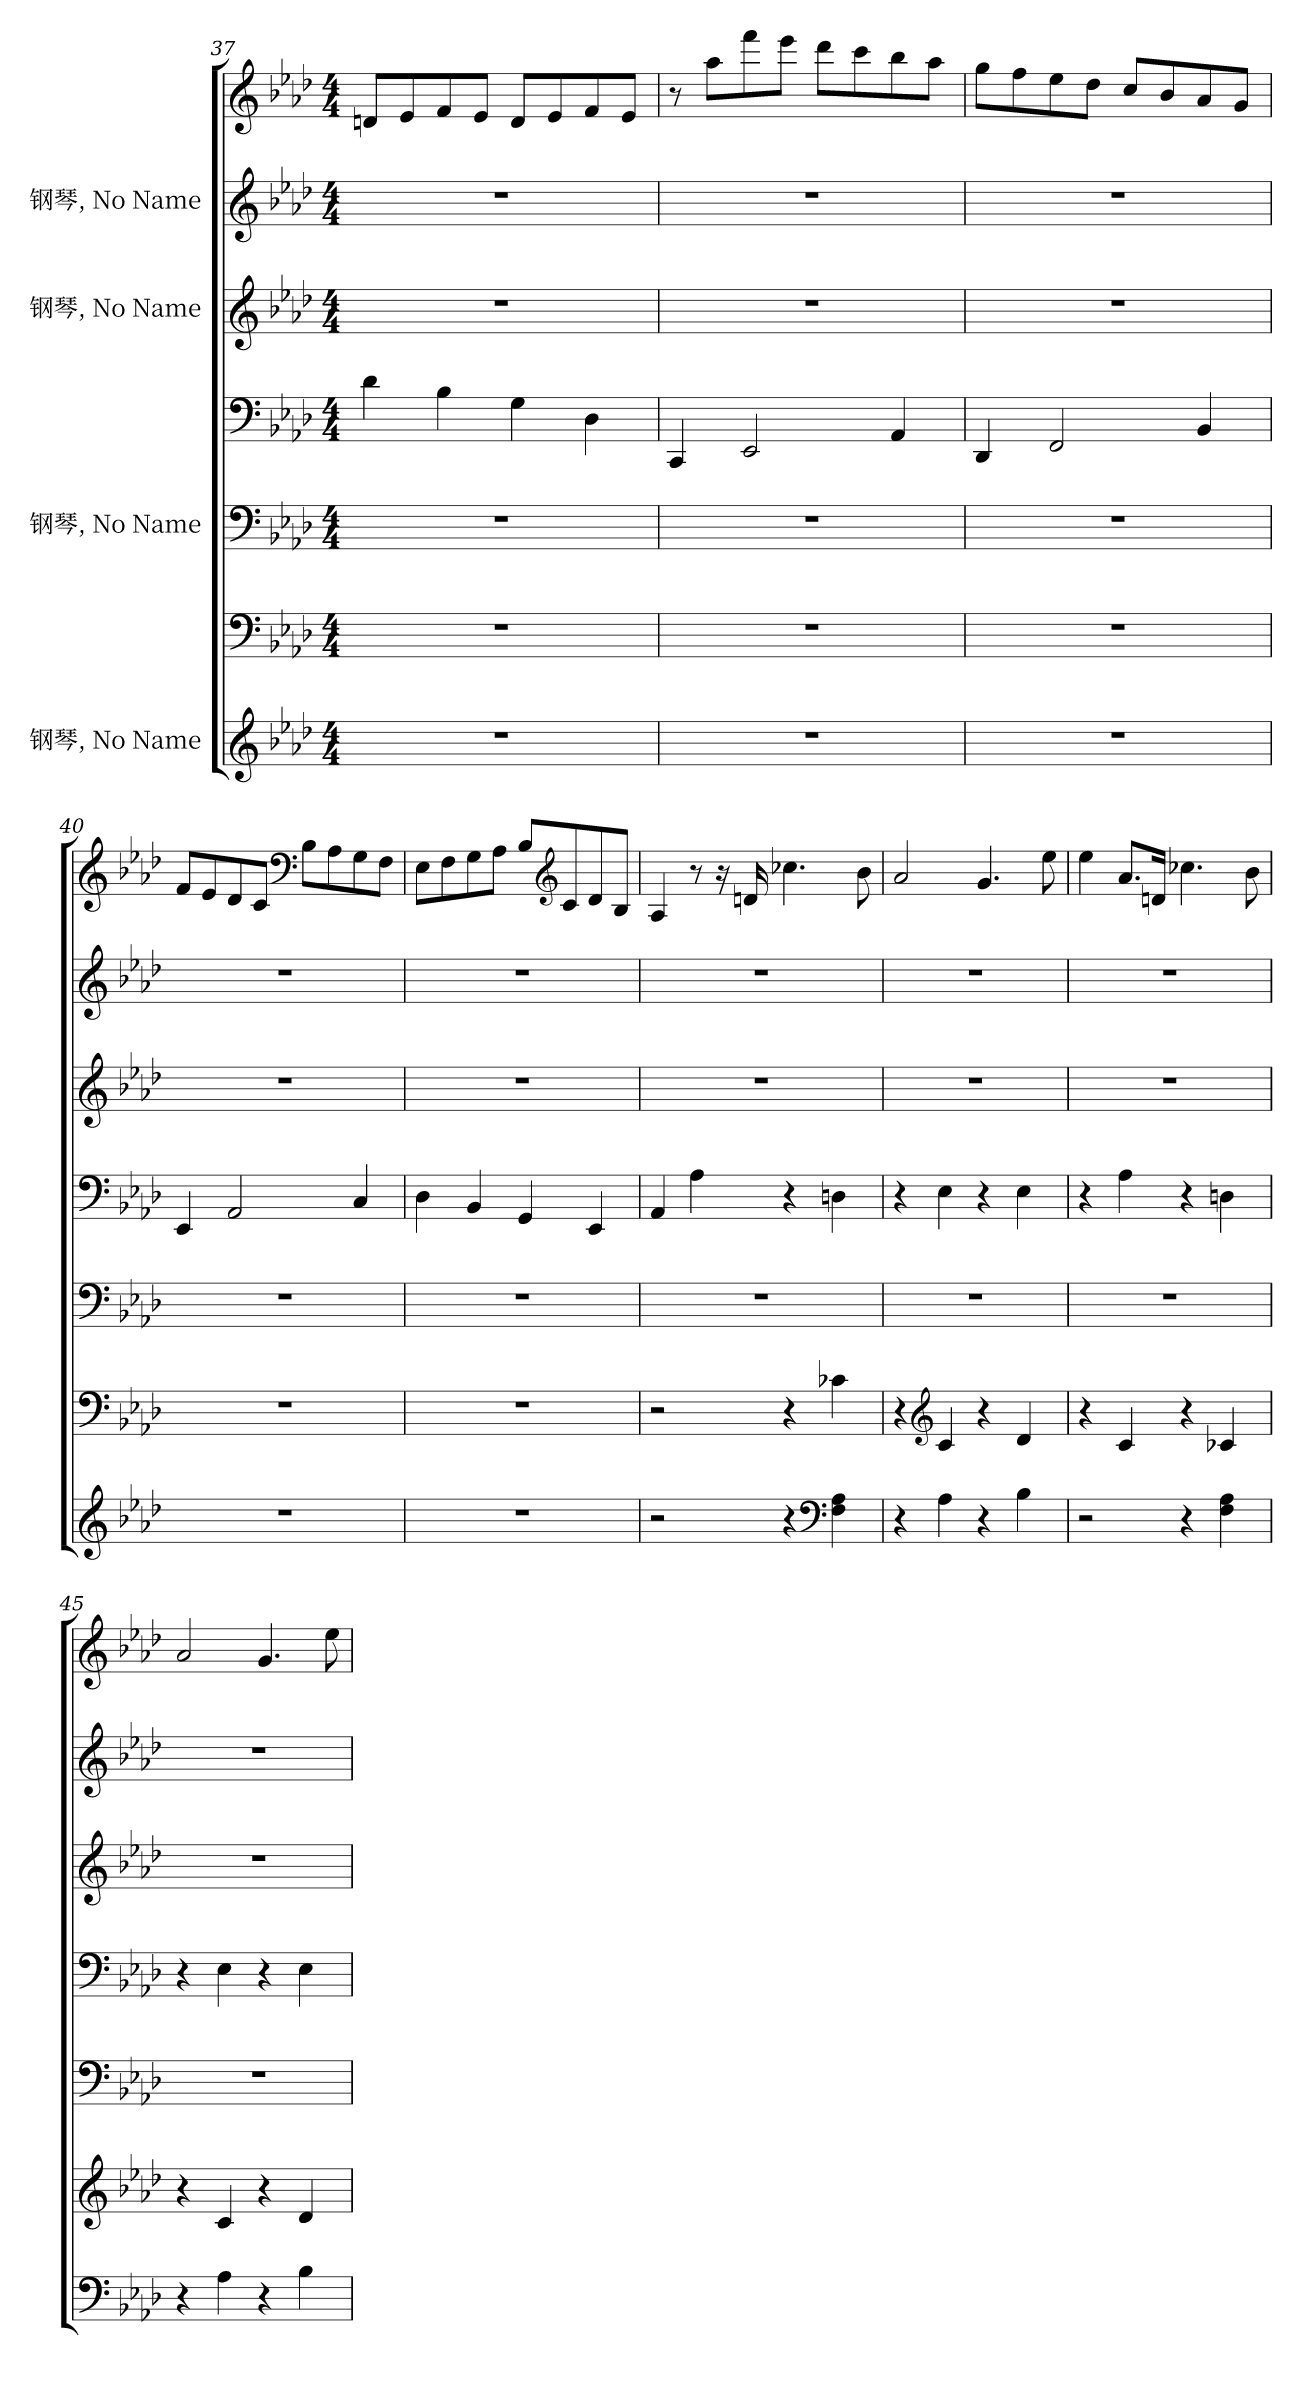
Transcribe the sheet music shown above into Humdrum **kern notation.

**kern	**kern	**kern	**kern	**kern	**kern	**kern
*part4	*part4	*part3	*part3	*part2	*part1	*part1
*staff7	*staff6	*staff5	*staff4	*staff3	*staff2	*staff1
*I"钢琴, No Name	*	*I"钢琴, No Name	*	*I"钢琴, No Name	*I"钢琴, No Name	*
*clefG2	*clefF4	*clefF4	*clefF4	*clefG2	*clefG2	*clefG2
*k[b-e-a-d-]	*k[b-e-a-d-]	*k[b-e-a-d-]	*k[b-e-a-d-]	*k[b-e-a-d-]	*k[b-e-a-d-]	*k[b-e-a-d-]
*M4/4	*M4/4	*M4/4	*M4/4	*M4/4	*M4/4	*M4/4
=37	=37	=37	=37	=37	=37	=37
1r	1r	1r	4d-\	1r	1r	8dn/L
.	.	.	.	.	.	8e-/
.	.	.	4B-\	.	.	8f/
.	.	.	.	.	.	8e-/J
.	.	.	4G\	.	.	8d/L
.	.	.	.	.	.	8e-/
.	.	.	4D-\	.	.	8f/
.	.	.	.	.	.	8e-/J
=38	=38	=38	=38	=38	=38	=38
1r	1r	1r	4CC/	1r	1r	8r
.	.	.	.	.	.	8aa-\L
.	.	.	2EE-/	.	.	8fff\
.	.	.	.	.	.	8eee-\J
.	.	.	.	.	.	8ddd-\L
.	.	.	.	.	.	8ccc\
.	.	.	4AA-/	.	.	8bb-\
.	.	.	.	.	.	8aa-\J
!!LO:PB:g=z
=39	=39	=39	=39	=39	=39	=39
*	*	*	*	*	*	*MM236
1r	1r	1r	4DD-/	1r	1r	8gg\L
.	.	.	.	.	.	8ff\
.	.	.	2FF/	.	.	8ee-\
.	.	.	.	.	.	8dd-\J
.	.	.	.	.	.	8cc/L
.	.	.	.	.	.	8b-/
.	.	.	4BB-/	.	.	8a-/
.	.	.	.	.	.	8g/J
=40	=40	=40	=40	=40	=40	=40
*	*	*	*	*	*	*MM236
1r	1r	1r	4EE-/	1r	1r	8f/L
.	.	.	.	.	.	8e-/
.	.	.	2AA-/	.	.	8d-/
.	.	.	.	.	.	8c/J
*	*	*	*	*	*	*clefF4
.	.	.	.	.	.	8B-\L
.	.	.	.	.	.	8A-\
.	.	.	4C/	.	.	8G\
.	.	.	.	.	.	8F\J
=41	=41	=41	=41	=41	=41	=41
1r	1r	1r	4D-\	1r	1r	8E-\L
.	.	.	.	.	.	8F\
.	.	.	4BB-/	.	.	8G\
.	.	.	.	.	.	8A-\J
.	.	.	4GG/	.	.	8B-/L
*	*	*	*	*	*	*clefG2
.	.	.	.	.	.	8c/
.	.	.	4EE-/	.	.	8d-/
*	*	*	*	*	*	*MM228
.	.	.	.	.	.	8B-/J
=42	=42	=42	=42	=42	=42	=42
2r	2r	1r	4AA-/	1r	1r	4A-/
.	.	.	4A-\	.	.	8r
.	.	.	.	.	.	16r
*	*	*	*	*	*	*MM228
.	.	.	.	.	.	16dn/
4r	4r	.	4r	.	.	4.cc-X\
*clefF4	*	*	*	*	*	*
4F\ 4A-\	4c-X\	.	4Dn\	.	.	.
.	.	.	.	.	.	8b-\
!!LO:PB:g=z
=43	=43	=43	=43	=43	=43	=43
4r	4r	1r	4r	1r	1r	2a-/
*	*clefG2	*	*	*	*	*
4A-\	4c/	.	4E-\	.	.	.
4r	4r	.	4r	.	.	4.g/
4B-\	4d-/	.	4E-\	.	.	.
.	.	.	.	.	.	8ee-\
=44	=44	=44	=44	=44	=44	=44
2r	4r	1r	4r	1r	1r	4ee-\
.	4c/	.	4A-\	.	.	8.a-/L
*	*	*	*	*	*	*MM228
.	.	.	.	.	.	16dn/Jk
4r	4r	.	4r	.	.	4.cc-X\
4F\ 4A-\	4c-X/	.	4Dn\	.	.	.
.	.	.	.	.	.	8b-\
=45	=45	=45	=45	=45	=45	=45
4r	4r	1r	4r	1r	1r	2a-/
4A-\	4c/	.	4E-\	.	.	.
4r	4r	.	4r	.	.	4.g/
4B-\	4d-/	.	4E-\	.	.	.
.	.	.	.	.	.	8ee-\
=	=	=	=	=	=	=
*-	*-	*-	*-	*-	*-	*-
